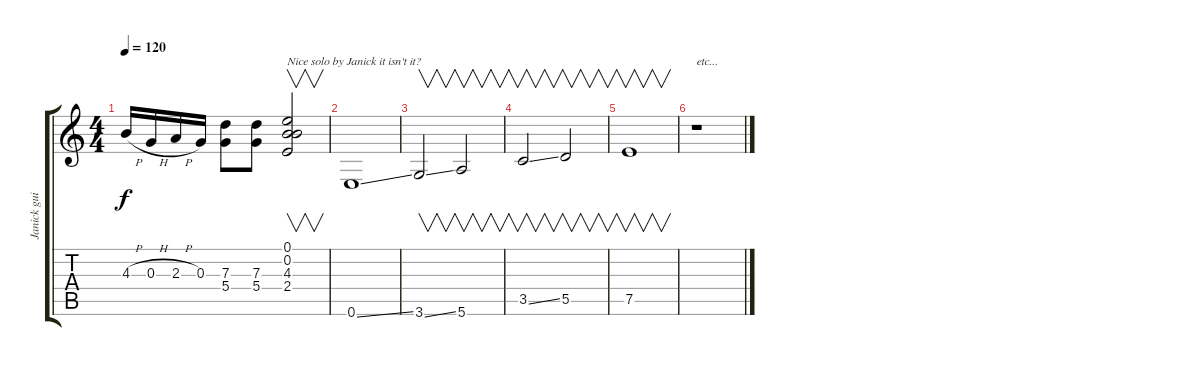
\track ("Janick guitar solo" "Janick gui") {instrument distortionguitar}
\staff {score tabs}
\tuning (E4 B3 G3 D3 A2 E2) {hide}
\ts (4 4)
\tempo 120
\clef g2
\ks c
4.3{h}.16{dy f} 0.3{h}.16 2.3{h}.16 0.3.16 (7.3 5.4).8 (7.3 5.4).8 (0.1 0.2 4.3 2.4).2{v txt "Nice solo by Janick it isn't it?"} |
0.6{ss}.1 |
3.6{ss}.2{v} 5.6.2{v} |
3.5{ss}.2{v} 5.5.2{v} |
7.5.1{v} |
r.1{txt "etc..."}
